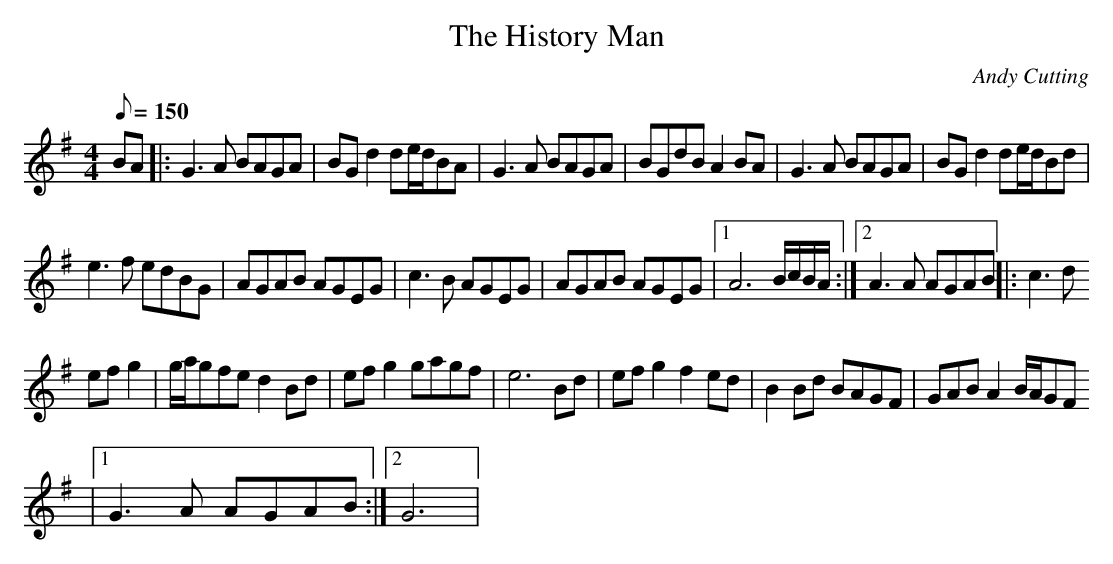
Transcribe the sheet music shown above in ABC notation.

X:1
T:History Man, The
M:4/4
L:1/8
Q:150
C:Andy Cutting
K:G
BA|:G3A BAGA|BG d2 de/2d/2BA|G3A BAGA|BGdB A2BA|G3A BAGA|BGd2 de/2d/2Bd|
e3f edBG|AGAB AGEG|c3B AGEG|AGAB AGEG|1A6 B/2c/2B/2A/2:|2 A3A AGAB||:c3d
efg2|g/2a/2gfe d2Bd|efg2 gagf|e6 Bd|efg2 f2ed|B2Bd BAGF|GAB A2 B/2A/2GF
|1G3A AGAB:|2G6|
